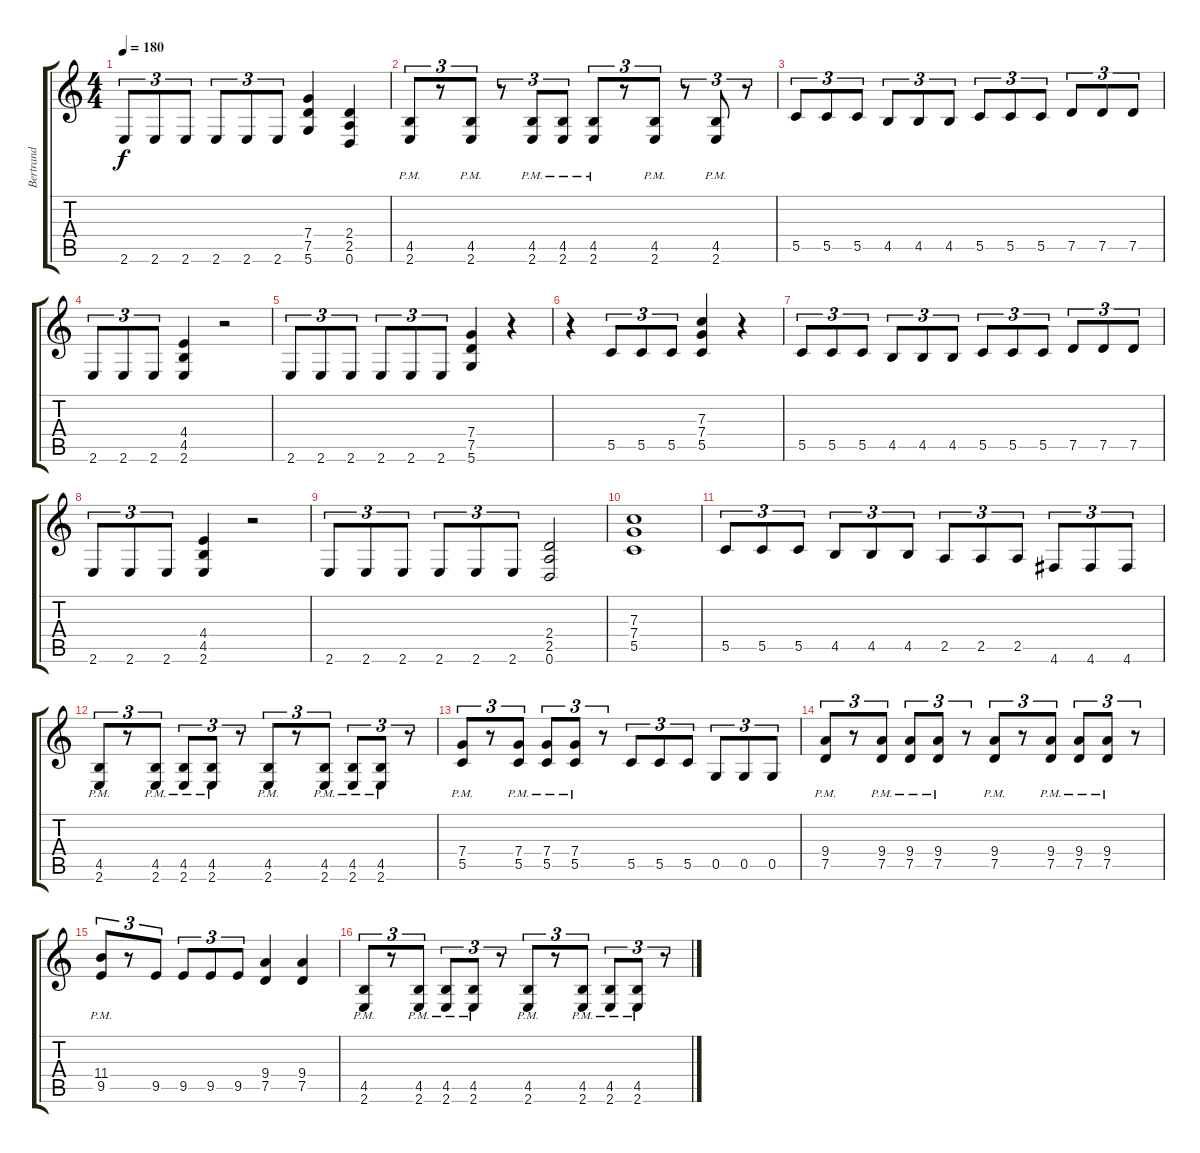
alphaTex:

\track ("Bertrand" "Bertrand") {instrument distortionguitar}
\staff {score tabs}
\tuning (D4 A3 F3 C3 G2 D2) {hide}
\ts (4 4)
\tempo 180
\clef g2
\ks c
2.6.8{tu (3 2) dy f} 2.6.8{tu (3 2)} 2.6.8{tu (3 2)} 2.6.8{tu (3 2)} 2.6.8{tu (3 2)} 2.6.8{tu (3 2)} (7.4 7.5 5.6).4 (2.4 2.5 0.6).4 |
(4.5{pm} 2.6).8{tu (3 2)} r.8{tu (3 2)} (4.5{pm} 2.6).8{tu (3 2)} r.8{tu (3 2)} (4.5{pm} 2.6).8{tu (3 2)} (4.5{pm} 2.6).8{tu (3 2)} (4.5{pm} 2.6).8{tu (3 2)} r.8{tu (3 2)} (4.5{pm} 2.6).8{tu (3 2)} r.8{tu (3 2)} (4.5{pm} 2.6).8{tu (3 2)} r.8{tu (3 2)} |
5.5.8{tu (3 2)} 5.5.8{tu (3 2)} 5.5.8{tu (3 2)} 4.5.8{tu (3 2)} 4.5.8{tu (3 2)} 4.5.8{tu (3 2)} 5.5.8{tu (3 2)} 5.5.8{tu (3 2)} 5.5.8{tu (3 2)} 7.5.8{tu (3 2)} 7.5.8{tu (3 2)} 7.5.8{tu (3 2)} |
2.6.8{tu (3 2)} 2.6.8{tu (3 2)} 2.6.8{tu (3 2)} (4.4 4.5 2.6).4 r.2 |
2.6.8{tu (3 2)} 2.6.8{tu (3 2)} 2.6.8{tu (3 2)} 2.6.8{tu (3 2)} 2.6.8{tu (3 2)} 2.6.8{tu (3 2)} (7.4 7.5 5.6).4 r.4 |
r.4 5.5.8{tu (3 2)} 5.5.8{tu (3 2)} 5.5.8{tu (3 2)} (7.3 7.4 5.5).4 r.4 |
5.5.8{tu (3 2)} 5.5.8{tu (3 2)} 5.5.8{tu (3 2)} 4.5.8{tu (3 2)} 4.5.8{tu (3 2)} 4.5.8{tu (3 2)} 5.5.8{tu (3 2)} 5.5.8{tu (3 2)} 5.5.8{tu (3 2)} 7.5.8{tu (3 2)} 7.5.8{tu (3 2)} 7.5.8{tu (3 2)} |
2.6.8{tu (3 2)} 2.6.8{tu (3 2)} 2.6.8{tu (3 2)} (4.4 4.5 2.6).4 r.2 |
2.6.8{tu (3 2)} 2.6.8{tu (3 2)} 2.6.8{tu (3 2)} 2.6.8{tu (3 2)} 2.6.8{tu (3 2)} 2.6.8{tu (3 2)} (2.4 2.5 0.6).2 |
(7.3 7.4 5.5).1 |
5.5.8{tu (3 2)} 5.5.8{tu (3 2)} 5.5.8{tu (3 2)} 4.5.8{tu (3 2)} 4.5.8{tu (3 2)} 4.5.8{tu (3 2)} 2.5.8{tu (3 2)} 2.5.8{tu (3 2)} 2.5.8{tu (3 2)} 4.6.8{tu (3 2)} 4.6.8{tu (3 2)} 4.6.8{tu (3 2)} |
(4.5{pm} 2.6).8{tu (3 2)} r.8{tu (3 2)} (4.5{pm} 2.6).8{tu (3 2)} (4.5{pm} 2.6).8{tu (3 2)} (4.5{pm} 2.6).8{tu (3 2)} r.8{tu (3 2)} (4.5{pm} 2.6).8{tu (3 2)} r.8{tu (3 2)} (4.5{pm} 2.6).8{tu (3 2)} (4.5{pm} 2.6).8{tu (3 2)} (4.5{pm} 2.6).8{tu (3 2)} r.8{tu (3 2)} |
(7.4{pm} 5.5).8{tu (3 2)} r.8{tu (3 2)} (7.4{pm} 5.5).8{tu (3 2)} (7.4{pm} 5.5).8{tu (3 2)} (7.4{pm} 5.5).8{tu (3 2)} r.8{tu (3 2)} 5.5.8{tu (3 2)} 5.5.8{tu (3 2)} 5.5.8{tu (3 2)} 0.5.8{tu (3 2)} 0.5.8{tu (3 2)} 0.5.8{tu (3 2)} |
(9.4{pm} 7.5).8{tu (3 2)} r.8{tu (3 2)} (9.4{pm} 7.5).8{tu (3 2)} (9.4{pm} 7.5).8{tu (3 2)} (9.4{pm} 7.5).8{tu (3 2)} r.8{tu (3 2)} (9.4{pm} 7.5).8{tu (3 2)} r.8{tu (3 2)} (9.4{pm} 7.5).8{tu (3 2)} (9.4{pm} 7.5).8{tu (3 2)} (9.4{pm} 7.5).8{tu (3 2)} r.8{tu (3 2)} |
(11.4{pm} 9.5).8{tu (3 2)} r.8{tu (3 2)} 9.5.8{tu (3 2)} 9.5.8{tu (3 2)} 9.5.8{tu (3 2)} 9.5.8{tu (3 2)} (9.4 7.5).4 (9.4 7.5).4 |
(4.5{pm} 2.6).8{tu (3 2)} r.8{tu (3 2)} (4.5{pm} 2.6).8{tu (3 2)} (4.5{pm} 2.6).8{tu (3 2)} (4.5{pm} 2.6).8{tu (3 2)} r.8{tu (3 2)} (4.5{pm} 2.6).8{tu (3 2)} r.8{tu (3 2)} (4.5{pm} 2.6).8{tu (3 2)} (4.5{pm} 2.6).8{tu (3 2)} (4.5{pm} 2.6).8{tu (3 2)} r.8{tu (3 2)}
